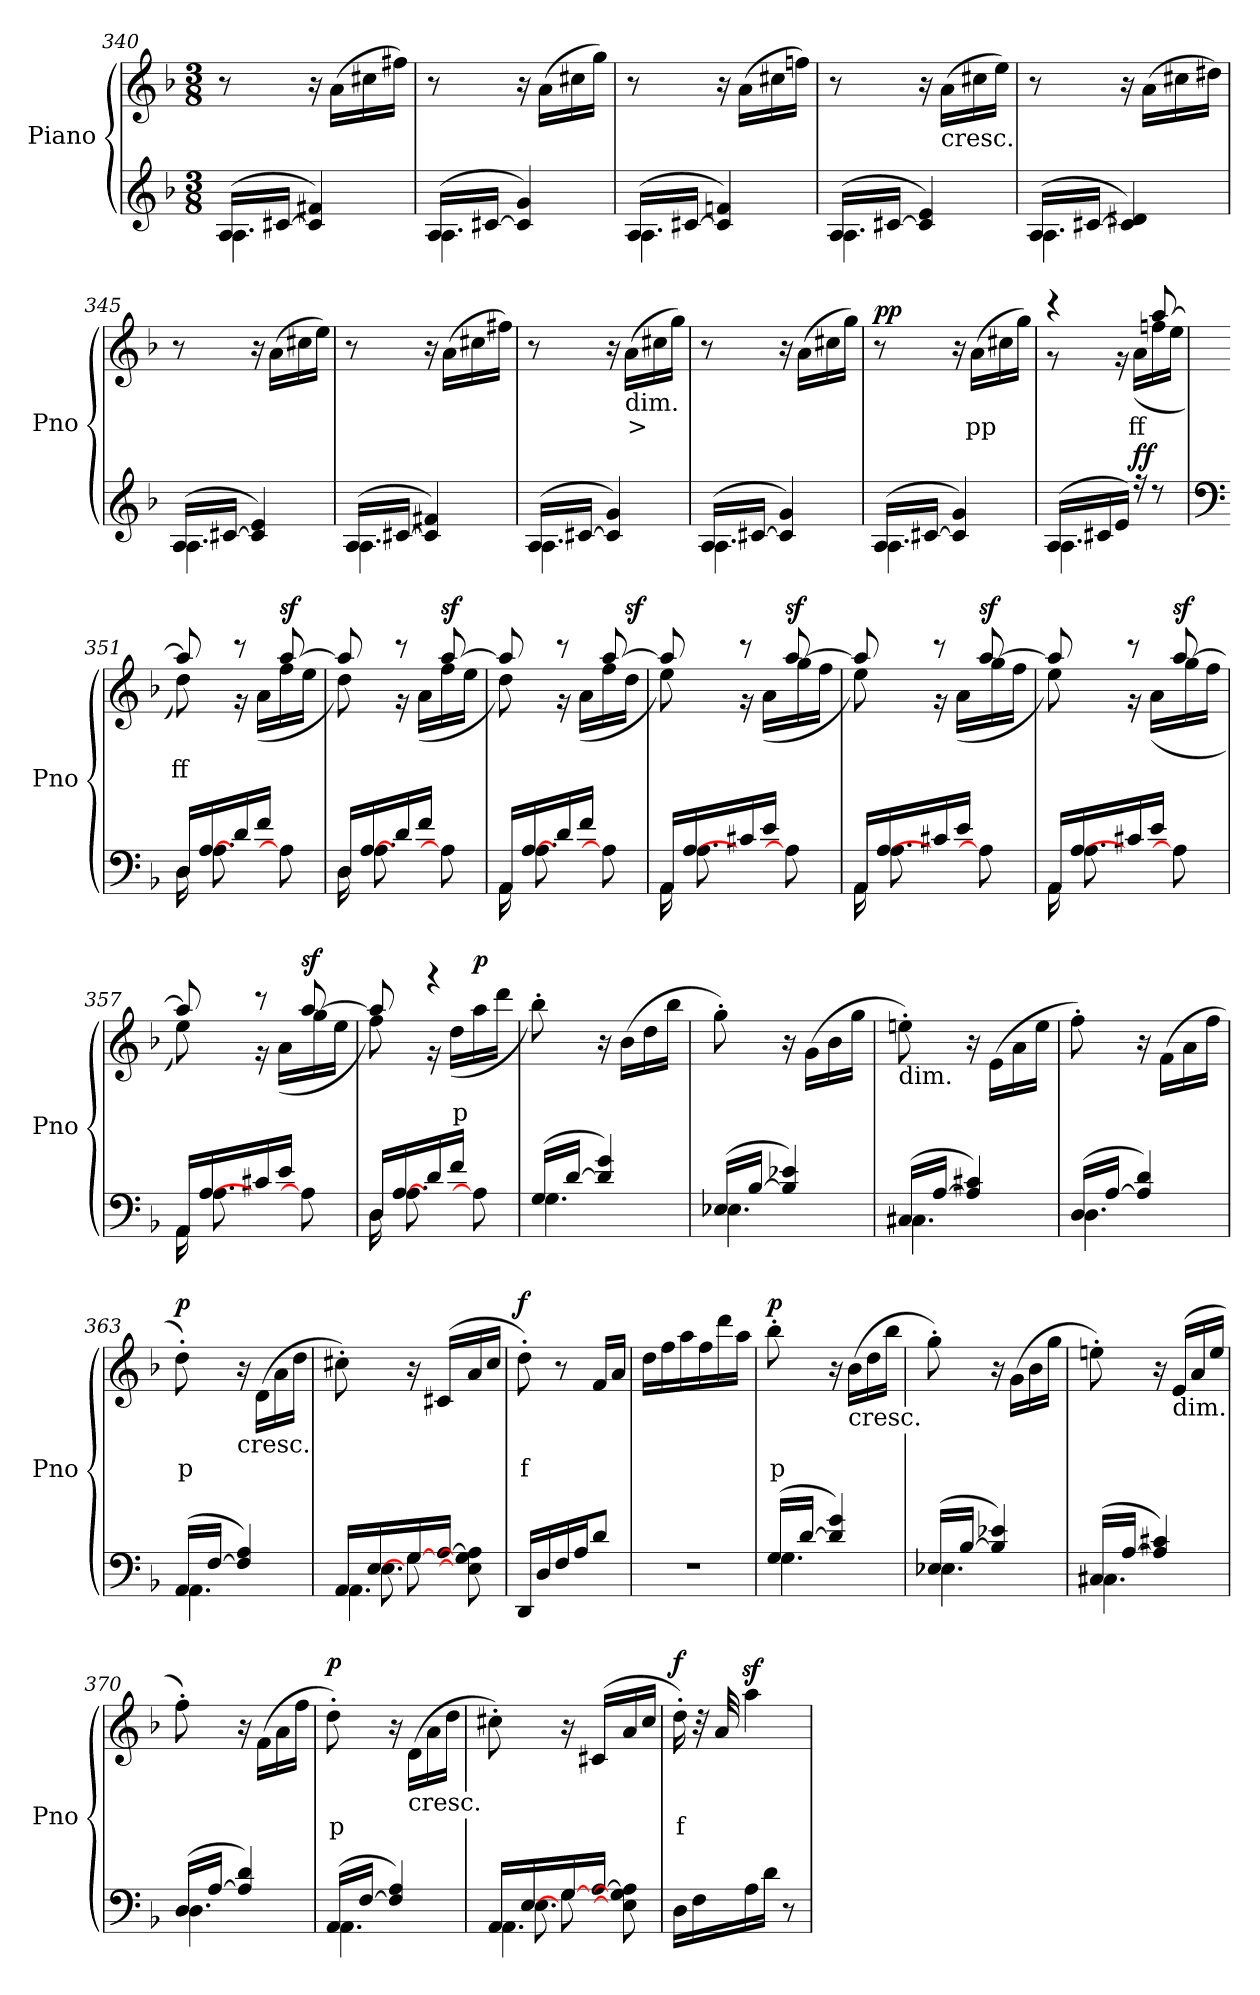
**kern	**dynam	**kern	**text	**dynam
*part2	*part2	*part1	*part1	*part1
*staff2	*staff2	*staff1	*staff1	*staff1
*I"Piano	*	*I"Piano	*	*
*I'Pno	*	*I'Pno	*	*
*clefG2	*	*clefG2	*	*
*k[b-]	*	*k[b-]	*	*
*d:	*	*d:	*	*
*M3/8	*	*M3/8	*	*
=340	=340	=340	=340	=340
*^	*	*	*	*
(16A/LL	4.A\	.	8r	.	.
[16c#X/JJ	.	.	.	.	.
4c#/] 4f#X/)	.	.	16r	.	.
.	.	.	(16a\LL	.	.
.	.	.	16cc#X\	.	.
.	.	.	16ff#X\JJ)	.	.
=341	=341	=341	=341	=341	=341
(16A/LL	4.A\	.	8r	.	.
[16c#X/JJ	.	.	.	.	.
4c#/] 4g/)	.	.	16r	.	.
.	.	.	(16a\LL	.	.
.	.	.	16cc#X\	.	.
.	.	.	16gg\JJ)	.	.
!!LO:LB:g=z
=342	=342	=342	=342	=342	=342
(16A/LL	4.A\	.	8r	.	.
[16c#X/JJ	.	.	.	.	.
4c#/] 4fn/)	.	.	16r	.	.
.	.	.	(16a\LL	.	.
.	.	.	16cc#X\	.	.
.	.	.	16ffn\JJ)	.	.
!!LO:LB:g=z
=343	=343	=343	=343	=343	=343
(16A/LL	4.A\	.	8r	.	.
[16c#X/JJ	.	.	.	.	.
4c#/] 4e/)	.	.	16r	.	.
!	!	!	!LO:TX:b:t=cresc.	!	!
.	.	.	(16a\LL	.	.
.	.	.	16cc#X\	.	.
.	.	.	16ee\JJ)	.	.
=344	=344	=344	=344	=344	=344
(16A/LL	4.A\	.	8r	.	.
[16c#X/JJ	.	.	.	.	.
4c#/] 4d#X/)	.	.	16r	.	.
.	.	.	(16a\LL	.	.
.	.	.	16cc#X\	.	.
.	.	.	16dd#X\JJ)	.	.
=345	=345	=345	=345	=345	=345
(16A/LL	4.A\	.	8r	.	.
[16c#X/JJ	.	.	.	.	.
4c#/] 4e/)	.	.	16r	.	.
.	.	.	(16a\LL	.	.
.	.	.	16cc#X\	.	.
.	.	.	16ee\JJ)	.	.
=346	=346	=346	=346	=346	=346
(16A/LL	4.A\	.	8r	.	.
[16c#X/JJ	.	.	.	.	.
4c#/] 4f#X/)	.	.	16r	.	.
.	.	.	(16a\LL	.	.
.	.	.	16cc#X\	.	.
.	.	.	16ff#X\JJ)	.	.
!!LO:LB:g=z
=347	=347	=347	=347	=347	=347
(16A/LL	4.A\	.	8r	.	.
[16c#X/JJ	.	.	.	.	.
4c#/] 4g/)	.	.	16r	.	.
!	!	!	!LO:TX:b:t=dim.	!	!
!	!	!	!	!LO:LY:b	!
.	.	.	(16a\LL	>	.
.	.	.	16cc#X\	.	.
.	.	.	16gg\JJ)	.	.
!!LO:LB:g=z
=348	=348	=348	=348	=348	=348
(16A/LL	4.A\	.	8r	.	.
[16c#X/JJ	.	.	.	.	.
4c#/] 4g/)	.	.	16r	.	.
.	.	.	(16a\LL	.	.
.	.	.	16cc#X\	.	.
.	.	.	16gg\JJ)	.	.
=349	=349	=349	=349	=349	=349
!	!	!	!	!LO:LY:b	!LO:DY:b
(16A/LL	4.A\	.	8r	pp	pp
[16c#X/JJ	.	.	.	.	.
4c#/] 4g/)	.	.	16r	.	.
!	!	!	!	!LO:LY:b	!
.	.	.	(16a\LL	pp	.
.	.	.	16cc#X\	.	.
.	.	.	16gg\JJ)	.	.
=350	=350	=350	=350	=350	=350
*	*	*	*^	*	*
(16A/LL	4.A\	.	4r	8r	.	.
16c#X/	.	.	.	.	.	.
16e/JJ)	.	.	.	16r	.	.
!	!	!LO:DY:a	!	!	!LO:LY:b	!
16r	.	ff	.	(16a\LL	ff	.
8r	.	.	[8aa/	16ffn\	.	.
.	.	.	.	16ee\JJ	.	.
=351	=351	=351	=351	=351	=351	=351
*clefF4	*	*	*	*	*	*
!	!	!	!	!	!LO:LY:b	!
16D/LL	16D\	.	8aa/]	8dd\)	ff	.
[<16A/	8.A\	.	.	.	.	.
16d/	.	.	8r	16r	.	.
16f/JJ	.	.	.	(16a\LL	.	.
!	!	!	!	!	!	!LO:DY:a
8A\]	8ryy	.	[8aa/	16ff\	.	sf
.	.	.	.	16ee\JJ	.	.
=352	=352	=352	=352	=352	=352	=352
16D/LL	16D\	.	8aa/]	8dd\)	.	.
[<16A/	8.A\	.	.	.	.	.
16d/	.	.	8r	16r	.	.
16f/JJ	.	.	.	(16a\LL	.	.
!	!	!	!	!	!	!LO:DY:a
8A\]	8ryy	.	[8aa/	16ff\	.	sf
.	.	.	.	16ee\JJ	.	.
=353	=353	=353	=353	=353	=353	=353
16AA/LL	16AA\	.	8aa/]	8dd\)	.	.
[<16A/	8.A\	.	.	.	.	.
16d/	.	.	8r	16r	.	.
16f/JJ	.	.	.	(16a\LL	.	.
8A\]	8ryy	.	[8aa/	16ff\	.	.
!	!	!	!	!	!	!LO:DY:a
.	.	.	.	16dd\JJ	.	sf
!!LO:LB:g=z	!!
=354	=354	=354	=354	=354	=354	=354
16AA/LL	16AA\	.	8aa/]	8ee\)	.	.
[<16A/	8.A\	.	.	.	.	.
16c#X/	.	.	8r	16r	.	.
16e/JJ	.	.	.	(16a\LL	.	.
!	!	!	!	!	!	!LO:DY:a
8A\]	8ryy	.	[8aa/	16gg\	.	sf
.	.	.	.	16ff\JJ	.	.
=355	=355	=355	=355	=355	=355	=355
16AA/LL	16AA\	.	8aa/]	8ee\)	.	.
[<16A/	8.A\	.	.	.	.	.
16c#X/	.	.	8r	16r	.	.
16e/JJ	.	.	.	(16a\LL	.	.
!	!	!	!	!	!	!LO:DY:a
8A\]	8ryy	.	[8aa/	16gg\	.	sf
.	.	.	.	16ff\JJ	.	.
=356	=356	=356	=356	=356	=356	=356
16AA/LL	16AA\	.	8aa/]	8ee\)	.	.
[<16A/	8.A\	.	.	.	.	.
16c#X/	.	.	8r	16r	.	.
16e/JJ	.	.	.	(16a\LL	.	.
!	!	!	!	!	!	!LO:DY:a
8A\]	8ryy	.	[8aa/	16gg\	.	sf
.	.	.	.	16ff\JJ	.	.
=357	=357	=357	=357	=357	=357	=357
16AA/LL	16AA\	.	8aa/]	8ee\)	.	.
[<16A/	8.A\	.	.	.	.	.
16c#X/	.	.	8r	16r	.	.
16e/JJ	.	.	.	(16a\LL	.	.
!	!	!	!	!	!	!LO:DY:a
8A\]	8ryy	.	[8aa/	16gg\	.	sf
.	.	.	.	16ee\JJ	.	.
=358	=358	=358	=358	=358	=358	=358
16D/LL	16D\	.	8aa/]	8ff\)	.	.
[<16A/	8.A\	.	.	.	.	.
16d/	.	.	4r	16r	.	.
!	!	!	!	!	!LO:LY:b	!
16f/JJ	.	.	.	(>16dd\LL	p	.
!	!	!	!	!	!	!LO:DY:b
8A\]	8ryy	.	.	16aa\	.	p
.	.	.	.	16ddd\JJ	.	.
!!LO:PB:g=z
=359	=359	=359	=359	=359	=359	=359
!	!	!	!LO:TX:b:t=cresc.	!	!	!
*	*	*	*v	*v	*	*
(16G/LL	4.G\	.	8bb-'\)	.	.
[16d/JJ	.	.	.	.	.
4d/] 4g/)	.	.	16r	.	.
.	.	.	(16b-\LL	.	.
.	.	.	16dd\	.	.
.	.	.	16bb-\JJ	.	.
!!LO:PB:g=z
=360	=360	=360	=360	=360	=360
(16E-X/LL	4.E-\	.	8gg'\)	.	.
[16B-/JJ	.	.	.	.	.
4B-/] 4e-X/)	.	.	16r	.	.
.	.	.	(16g\LL	.	.
.	.	.	16b-\	.	.
.	.	.	16gg\JJ	.	.
=361	=361	=361	=361	=361	=361
!	!	!	!LO:TX:b:t=dim.	!	!
(16C#X/LL	4.C#\	.	8een'\)	.	.
[16A/JJ	.	.	.	.	.
4A/] 4c#X/)	.	.	16r	.	.
.	.	.	(16e\LL	.	.
.	.	.	16a\	.	.
.	.	.	16ee\JJ	.	.
=362	=362	=362	=362	=362	=362
(16D/LL	4.D\	.	8ff'\)	.	.
[16A/JJ	.	.	.	.	.
4A/] 4d/)	.	.	16r	.	.
.	.	.	(16f\LL	.	.
.	.	.	16a\	.	.
.	.	.	16ff\JJ	.	.
=363	=363	=363	=363	=363	=363
!	!	!	!	!LO:LY:b	!LO:DY:b
(16AA/LL	4.AA\	.	8dd'\)	p	p
[16F/JJ	.	.	.	.	.
!	!	!	!LO:TX:b:t=cresc.	!	!
4F/] 4A/)	.	.	16r	.	.
.	.	.	(16d\LL	.	.
.	.	.	16a\	.	.
.	.	.	16dd\JJ	.	.
=364	=364	=364	=364	=364	=364
*^	*^	*	*	*	*
16AA/LL	4.AA\	16ryy	8ryy	.	8cc#X'\)	.	.
[16E/	.	8.E\	.	.	.	.	.
[16G/	.	.	8G\	.	16r	.	.
[16A/JJ	.	.	.	.	(16c#X/LL	.	.
8E\] 8G\] 8A\]	.	8ryy	8ryy	.	16a/	.	.
.	.	.	.	.	16cc#/JJ	.	.
*v	*v	*v	*v	*	*	*	*
=365	=365	=365	=365	=365
!	!	!	!LO:LY:b	!LO:DY:b
16DD/LL	.	8dd'\)	f	f
16D/	.	.	.	.
16F/	.	8r	.	.
16A/J	.	.	.	.
8d/J	.	16f/LL	.	.
.	.	16a/JJ	.	.
!!LO:LB:g=z
=366	=366	=366	=366	=366
4.r	.	16dd\LL	.	.
.	.	16ff\	.	.
.	.	16aa\	.	.
.	.	16ff\	.	.
.	.	16ddd\	.	.
.	.	16aa\JJ	.	.
!!LO:LB:g=z
=367	=367	=367	=367	=367
*^	*	*	*	*
!	!	!	!	!LO:LY:b	!LO:DY:b
(16G/LL	4.G\	.	8bb-'\	p	p
[16d/JJ	.	.	.	.	.
4d/] 4g/)	.	.	16r	.	.
!	!	!	!LO:TX:b:t=cresc.	!	!
.	.	.	(16b-\LL	.	.
.	.	.	16dd\	.	.
.	.	.	16bb-\JJ	.	.
=368	=368	=368	=368	=368	=368
(16E-X/LL	4.E-\	.	8gg'\)	.	.
[16B-/JJ	.	.	.	.	.
4B-/] 4e-X/)	.	.	16r	.	.
.	.	.	(16g\LL	.	.
.	.	.	16b-\	.	.
.	.	.	16gg\JJ	.	.
=369	=369	=369	=369	=369	=369
(16C#X/LL	4.C#\	.	8een'\)	.	.
[16A/JJ	.	.	.	.	.
4A/] 4c#X/)	.	.	16r	.	.
!	!	!	!LO:TX:b:t=dim.	!	!
.	.	.	(16e/LL	.	.
.	.	.	16a/	.	.
.	.	.	16ee/JJ	.	.
=370	=370	=370	=370	=370	=370
(16D/LL	4.D\	.	8ff'\)	.	.
[16A/JJ	.	.	.	.	.
4A/] 4d/)	.	.	16r	.	.
.	.	.	(16f\LL	.	.
.	.	.	16a\	.	.
.	.	.	16ff\JJ	.	.
=371	=371	=371	=371	=371	=371
!	!	!	!	!LO:LY:b	!LO:DY:b
(16AA/LL	4.AA\	.	8dd'\)	p	p
[16F/JJ	.	.	.	.	.
4F/] 4A/)	.	.	16r	.	.
!	!	!	!LO:TX:b:t=cresc.	!	!
.	.	.	(16d\LL	.	.
.	.	.	16a\	.	.
.	.	.	16dd\JJ	.	.
=372	=372	=372	=372	=372	=372
*^	*^	*	*	*	*
16AA/LL	4.AA\	16ryy	8ryy	.	8cc#X'\)	.	.
[16E/	.	8.E\	.	.	.	.	.
[16G/	.	.	8G\	.	16r	.	.
[16A/JJ	.	.	.	.	(16c#X/LL	.	.
8E\] 8G\] 8A\]	.	8ryy	8ryy	.	16a/	.	.
.	.	.	.	.	16cc#/JJ	.	.
*v	*v	*v	*v	*	*	*	*
!!LO:LB:g=z
=373	=373	=373	=373	=373
!	!	!	!LO:LY:b	!LO:DY:b
16D\LL	.	16dd'\)	f	f
16F\	.	32r	.	.
.	.	32a/	.	.
16A\	.	4aaz<\	.	.
16d\JJ	.	.	.	.
8r	.	.	.	.
=	=	=	=	=
*-	*-	*-	*-	*-
